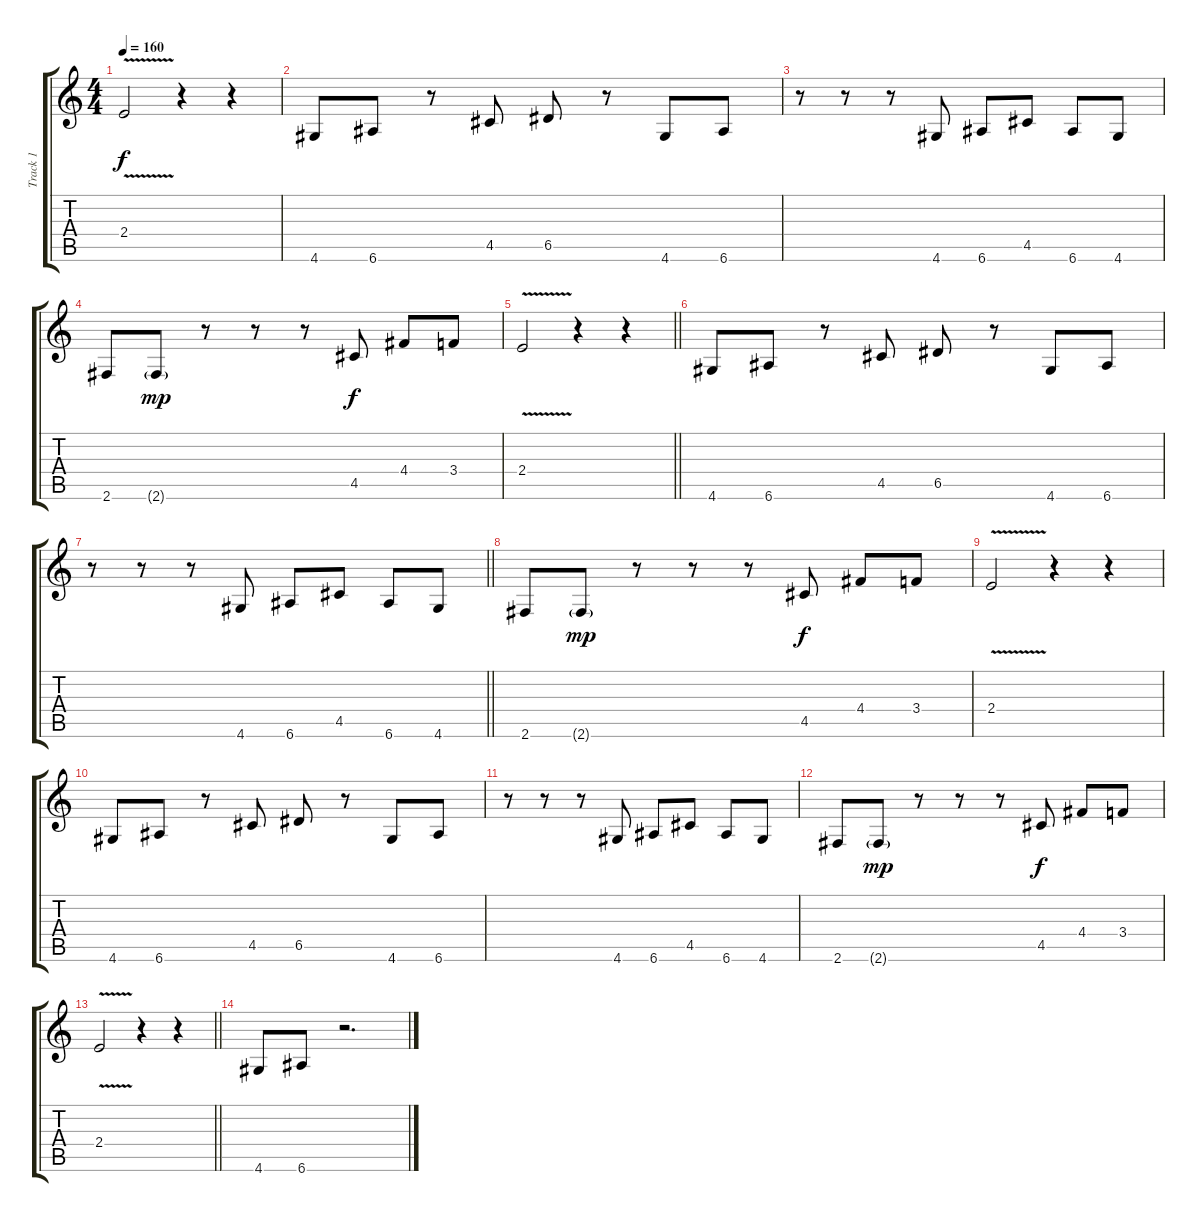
\track ("Track 1" "Track 1") {instrument distortionguitar}
\staff {score tabs}
\tuning (E4 B3 G3 D3 A2 E2) {hide}
\ts (4 4)
\tempo 160
\clef g2
\ks c
2.4{v}.2{dy f} r.4 r.4 |
4.6.8 6.6.8 r.8 4.5.8 6.5.8 r.8 4.6.8 6.6.8 |
r.8 r.8 r.8 4.6.8 6.6.8 4.5.8 6.6.8 4.6.8 |
2.6.8 2.6{g}.8{dy mp} r.8 r.8 r.8 4.5.8{dy f} 4.4.8 3.4.8 |
\barLineRight lightlight
2.4{v}.2 r.4 r.4 |
4.6.8 6.6.8 r.8 4.5.8 6.5.8 r.8 4.6.8 6.6.8 |
\barLineRight lightlight
r.8 r.8 r.8 4.6.8 6.6.8 4.5.8 6.6.8 4.6.8 |
2.6.8 2.6{g}.8{dy mp} r.8 r.8 r.8 4.5.8{dy f} 4.4.8 3.4.8 |
2.4{v}.2 r.4 r.4 |
4.6.8 6.6.8 r.8 4.5.8 6.5.8 r.8 4.6.8 6.6.8 |
r.8 r.8 r.8 4.6.8 6.6.8 4.5.8 6.6.8 4.6.8 |
2.6.8 2.6{g}.8{dy mp} r.8 r.8 r.8 4.5.8{dy f} 4.4.8 3.4.8 |
\barLineRight lightlight
2.4{v}.2 r.4 r.4 |
4.6.8 6.6.8 r.2{d}
